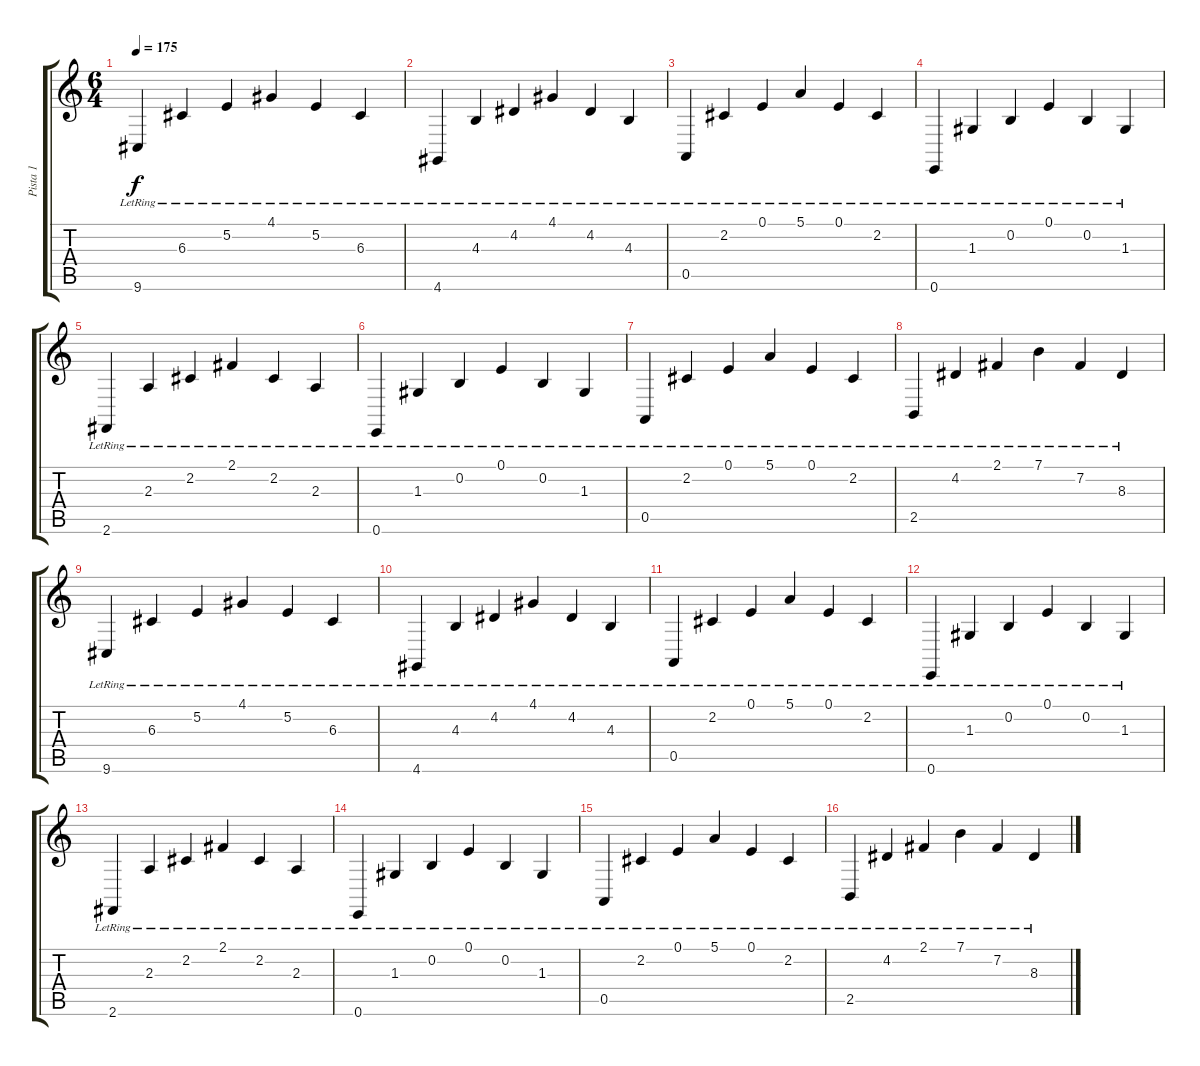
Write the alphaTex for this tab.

\track ("Pista 1" "Pista 1") {instrument harpsichord}
\staff {score tabs}
\tuning (E4 B3 G3 D3 A2 E2) {hide}
\ts (6 4)
\tempo 175
\clef g2
\ks c
9.6{lr}.4{dy f} 6.3{lr}.4 5.2{lr}.4 4.1{lr}.4 5.2{lr}.4 6.3{lr}.4 |
4.6{lr}.4 4.3{lr}.4 4.2{lr}.4 4.1{lr}.4 4.2{lr}.4 4.3{lr}.4 |
0.5{lr}.4 2.2{lr}.4 0.1{lr}.4 5.1{lr}.4 0.1{lr}.4 2.2{lr}.4 |
0.6{lr}.4 1.3{lr}.4 0.2{lr}.4 0.1{lr}.4 0.2{lr}.4 1.3{lr}.4 |
2.6{lr}.4 2.3{lr}.4 2.2{lr}.4 2.1{lr}.4 2.2{lr}.4 2.3{lr}.4 |
0.6{lr}.4 1.3{lr}.4 0.2{lr}.4 0.1{lr}.4 0.2{lr}.4 1.3{lr}.4 |
0.5{lr}.4 2.2{lr}.4 0.1{lr}.4 5.1{lr}.4 0.1{lr}.4 2.2{lr}.4 |
2.5{lr}.4 4.2{lr}.4 2.1{lr}.4 7.1{lr}.4 7.2{lr}.4 8.3{lr}.4 |
9.6{lr}.4 6.3{lr}.4 5.2{lr}.4 4.1{lr}.4 5.2{lr}.4 6.3{lr}.4 |
4.6{lr}.4 4.3{lr}.4 4.2{lr}.4 4.1{lr}.4 4.2{lr}.4 4.3{lr}.4 |
0.5{lr}.4 2.2{lr}.4 0.1{lr}.4 5.1{lr}.4 0.1{lr}.4 2.2{lr}.4 |
0.6{lr}.4 1.3{lr}.4 0.2{lr}.4 0.1{lr}.4 0.2{lr}.4 1.3{lr}.4 |
2.6{lr}.4 2.3{lr}.4 2.2{lr}.4 2.1{lr}.4 2.2{lr}.4 2.3{lr}.4 |
0.6{lr}.4 1.3{lr}.4 0.2{lr}.4 0.1{lr}.4 0.2{lr}.4 1.3{lr}.4 |
0.5{lr}.4 2.2{lr}.4 0.1{lr}.4 5.1{lr}.4 0.1{lr}.4 2.2{lr}.4 |
2.5{lr}.4 4.2{lr}.4 2.1{lr}.4 7.1{lr}.4 7.2{lr}.4 8.3{lr}.4
